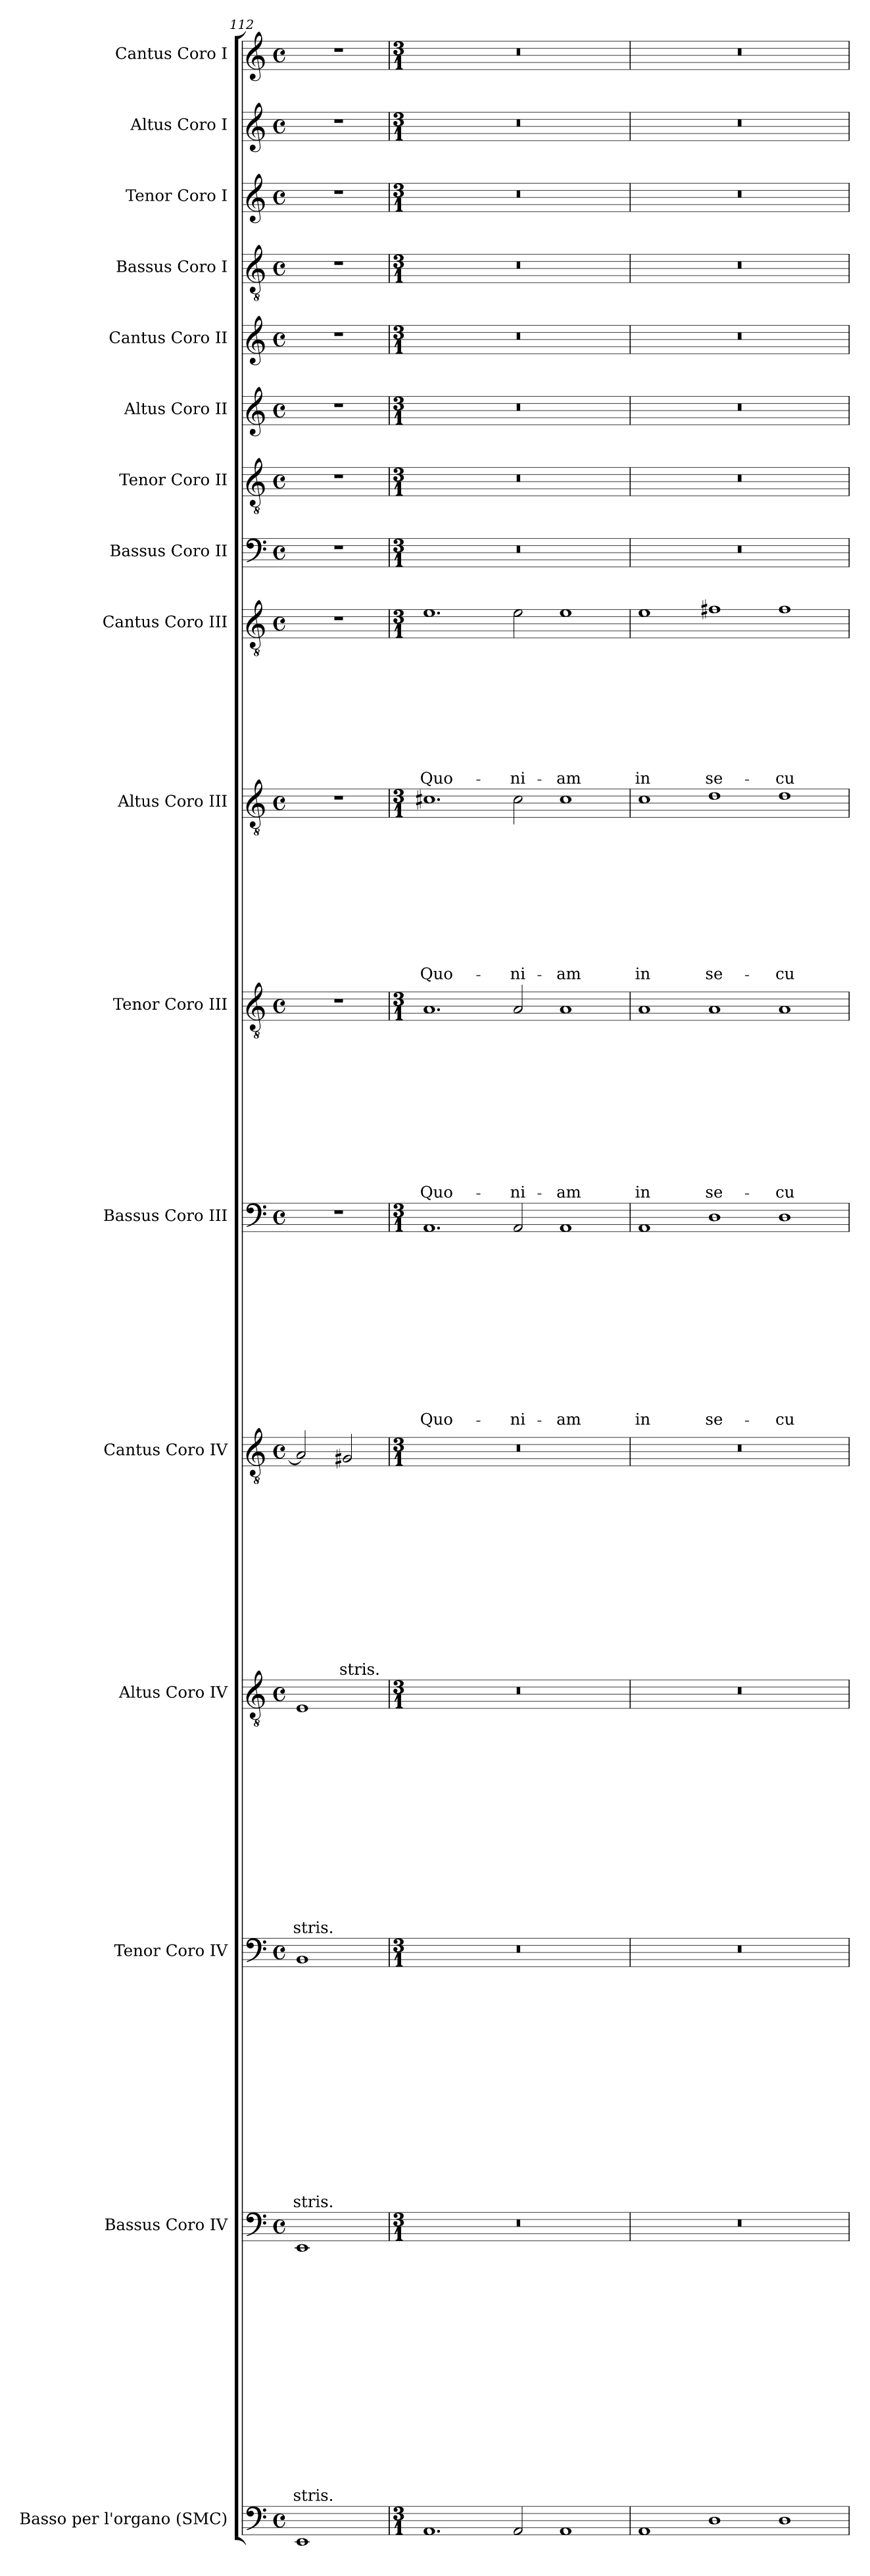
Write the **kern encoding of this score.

**kern	**kern	**text	**text	**text	**text	**text	**text	**text	**text	**text	**text	**text	**text	**text	**text	**text	**text	**kern	**text	**text	**text	**text	**text	**text	**text	**text	**text	**text	**text	**text	**text	**text	**text	**kern	**text	**text	**text	**text	**text	**text	**text	**text	**text	**text	**text	**text	**text	**text	**kern	**text	**text	**text	**text	**text	**text	**text	**text	**text	**text	**text	**text	**text	**kern	**text	**text	**text	**text	**text	**text	**text	**text	**text	**text	**text	**text	**kern	**text	**text	**text	**text	**text	**text	**text	**text	**text	**text	**text	**kern	**text	**text	**text	**text	**text	**text	**text	**text	**text	**text	**kern	**text	**text	**text	**text	**text	**text	**text	**text	**text	**kern	**kern	**kern	**kern	**kern	**kern	**kern	**kern
*part17	*part16	*part16	*part16	*part16	*part16	*part16	*part16	*part16	*part16	*part16	*part16	*part16	*part16	*part16	*part16	*part16	*part16	*part15	*part15	*part15	*part15	*part15	*part15	*part15	*part15	*part15	*part15	*part15	*part15	*part15	*part15	*part15	*part15	*part14	*part14	*part14	*part14	*part14	*part14	*part14	*part14	*part14	*part14	*part14	*part14	*part14	*part14	*part14	*part13	*part13	*part13	*part13	*part13	*part13	*part13	*part13	*part13	*part13	*part13	*part13	*part13	*part13	*part12	*part12	*part12	*part12	*part12	*part12	*part12	*part12	*part12	*part12	*part12	*part12	*part12	*part11	*part11	*part11	*part11	*part11	*part11	*part11	*part11	*part11	*part11	*part11	*part11	*part10	*part10	*part10	*part10	*part10	*part10	*part10	*part10	*part10	*part10	*part10	*part9	*part9	*part9	*part9	*part9	*part9	*part9	*part9	*part9	*part9	*part8	*part7	*part6	*part5	*part4	*part3	*part2	*part1
*staff17	*staff16	*staff16	*staff16	*staff16	*staff16	*staff16	*staff16	*staff16	*staff16	*staff16	*staff16	*staff16	*staff16	*staff16	*staff16	*staff16	*staff16	*staff15	*staff15	*staff15	*staff15	*staff15	*staff15	*staff15	*staff15	*staff15	*staff15	*staff15	*staff15	*staff15	*staff15	*staff15	*staff15	*staff14	*staff14	*staff14	*staff14	*staff14	*staff14	*staff14	*staff14	*staff14	*staff14	*staff14	*staff14	*staff14	*staff14	*staff14	*staff13	*staff13	*staff13	*staff13	*staff13	*staff13	*staff13	*staff13	*staff13	*staff13	*staff13	*staff13	*staff13	*staff13	*staff12	*staff12	*staff12	*staff12	*staff12	*staff12	*staff12	*staff12	*staff12	*staff12	*staff12	*staff12	*staff12	*staff11	*staff11	*staff11	*staff11	*staff11	*staff11	*staff11	*staff11	*staff11	*staff11	*staff11	*staff11	*staff10	*staff10	*staff10	*staff10	*staff10	*staff10	*staff10	*staff10	*staff10	*staff10	*staff10	*staff9	*staff9	*staff9	*staff9	*staff9	*staff9	*staff9	*staff9	*staff9	*staff9	*staff8	*staff7	*staff6	*staff5	*staff4	*staff3	*staff2	*staff1
*I"Basso per l'organo (SMC)	*I"Bassus  Coro IV	*	*	*	*	*	*	*	*	*	*	*	*	*	*	*	*	*I"Tenor Coro IV	*	*	*	*	*	*	*	*	*	*	*	*	*	*	*	*I"Altus  Coro IV	*	*	*	*	*	*	*	*	*	*	*	*	*	*	*I"Cantus  Coro IV	*	*	*	*	*	*	*	*	*	*	*	*	*	*I"Bassus  Coro III	*	*	*	*	*	*	*	*	*	*	*	*	*I"Tenor  Coro III	*	*	*	*	*	*	*	*	*	*	*	*I"Altus  Coro III	*	*	*	*	*	*	*	*	*	*	*I"Cantus  Coro III	*	*	*	*	*	*	*	*	*	*I"Bassus  Coro II	*I"Tenor Coro II	*I"Altus  Coro II	*I"Cantus  Coro II	*I"Bassus  Coro I	*I"Tenor  Coro I	*I"Altus Coro I	*I"Cantus  Coro I
*clefF4	*clefF4	*	*	*	*	*	*	*	*	*	*	*	*	*	*	*	*	*clefF4	*	*	*	*	*	*	*	*	*	*	*	*	*	*	*	*clefGv2	*	*	*	*	*	*	*	*	*	*	*	*	*	*	*clefGv2	*	*	*	*	*	*	*	*	*	*	*	*	*	*clefF4	*	*	*	*	*	*	*	*	*	*	*	*	*clefGv2	*	*	*	*	*	*	*	*	*	*	*	*clefGv2	*	*	*	*	*	*	*	*	*	*	*clefGv2	*	*	*	*	*	*	*	*	*	*clefF4	*clefGv2	*clefG2	*clefG2	*clefGv2	*clefG2	*clefG2	*clefG2
*k[]	*k[]	*	*	*	*	*	*	*	*	*	*	*	*	*	*	*	*	*k[]	*	*	*	*	*	*	*	*	*	*	*	*	*	*	*	*k[]	*	*	*	*	*	*	*	*	*	*	*	*	*	*	*k[]	*	*	*	*	*	*	*	*	*	*	*	*	*	*k[]	*	*	*	*	*	*	*	*	*	*	*	*	*k[]	*	*	*	*	*	*	*	*	*	*	*	*k[]	*	*	*	*	*	*	*	*	*	*	*k[]	*	*	*	*	*	*	*	*	*	*k[]	*k[]	*k[]	*k[]	*k[]	*k[]	*k[]	*k[]
*C:	*C:	*	*	*	*	*	*	*	*	*	*	*	*	*	*	*	*	*C:	*	*	*	*	*	*	*	*	*	*	*	*	*	*	*	*C:	*	*	*	*	*	*	*	*	*	*	*	*	*	*	*C:	*	*	*	*	*	*	*	*	*	*	*	*	*	*C:	*	*	*	*	*	*	*	*	*	*	*	*	*C:	*	*	*	*	*	*	*	*	*	*	*	*C:	*	*	*	*	*	*	*	*	*	*	*C:	*	*	*	*	*	*	*	*	*	*C:	*C:	*C:	*C:	*C:	*C:	*C:	*C:
*M4/4	*M4/4	*	*	*	*	*	*	*	*	*	*	*	*	*	*	*	*	*M4/4	*	*	*	*	*	*	*	*	*	*	*	*	*	*	*	*M4/4	*	*	*	*	*	*	*	*	*	*	*	*	*	*	*M4/4	*	*	*	*	*	*	*	*	*	*	*	*	*	*M4/4	*	*	*	*	*	*	*	*	*	*	*	*	*M4/4	*	*	*	*	*	*	*	*	*	*	*	*M4/4	*	*	*	*	*	*	*	*	*	*	*M4/4	*	*	*	*	*	*	*	*	*	*M4/4	*M4/4	*M4/4	*M4/4	*M4/4	*M4/4	*M4/4	*M4/4
*met(c)	*met(c)	*	*	*	*	*	*	*	*	*	*	*	*	*	*	*	*	*met(c)	*	*	*	*	*	*	*	*	*	*	*	*	*	*	*	*met(c)	*	*	*	*	*	*	*	*	*	*	*	*	*	*	*met(c)	*	*	*	*	*	*	*	*	*	*	*	*	*	*met(c)	*	*	*	*	*	*	*	*	*	*	*	*	*met(c)	*	*	*	*	*	*	*	*	*	*	*	*met(c)	*	*	*	*	*	*	*	*	*	*	*met(c)	*	*	*	*	*	*	*	*	*	*met(c)	*met(c)	*met(c)	*met(c)	*met(c)	*met(c)	*met(c)	*met(c)
=112	=112	=112	=112	=112	=112	=112	=112	=112	=112	=112	=112	=112	=112	=112	=112	=112	=112	=112	=112	=112	=112	=112	=112	=112	=112	=112	=112	=112	=112	=112	=112	=112	=112	=112	=112	=112	=112	=112	=112	=112	=112	=112	=112	=112	=112	=112	=112	=112	=112	=112	=112	=112	=112	=112	=112	=112	=112	=112	=112	=112	=112	=112	=112	=112	=112	=112	=112	=112	=112	=112	=112	=112	=112	=112	=112	=112	=112	=112	=112	=112	=112	=112	=112	=112	=112	=112	=112	=112	=112	=112	=112	=112	=112	=112	=112	=112	=112	=112	=112	=112	=112	=112	=112	=112	=112	=112	=112	=112	=112	=112	=112	=112	=112	=112	=112	=112
1EE	1EE	.	.	.	.	.	.	.	.	.	.	.	.	.	.	.	-stris.	1BB	.	.	.	.	.	.	.	.	.	.	.	.	.	.	-stris.	1E	.	.	.	.	.	.	.	.	.	.	.	.	.	-stris.	2A/]	.	.	.	.	.	.	.	.	.	.	.	.	.	1r	.	.	.	.	.	.	.	.	.	.	.	.	1r	.	.	.	.	.	.	.	.	.	.	.	1r	.	.	.	.	.	.	.	.	.	.	1r	.	.	.	.	.	.	.	.	.	1r	1r	1r	1r	1r	1r	1r	1r
.	.	.	.	.	.	.	.	.	.	.	.	.	.	.	.	.	.	.	.	.	.	.	.	.	.	.	.	.	.	.	.	.	.	.	.	.	.	.	.	.	.	.	.	.	.	.	.	.	2G#X/	.	.	.	.	.	.	.	.	.	.	.	.	-stris.	.	.	.	.	.	.	.	.	.	.	.	.	.	.	.	.	.	.	.	.	.	.	.	.	.	.	.	.	.	.	.	.	.	.	.	.	.	.	.	.	.	.	.	.	.	.	.	.	.	.	.	.	.	.
!!LO:PB:g=z
=113	=113	=113	=113	=113	=113	=113	=113	=113	=113	=113	=113	=113	=113	=113	=113	=113	=113	=113	=113	=113	=113	=113	=113	=113	=113	=113	=113	=113	=113	=113	=113	=113	=113	=113	=113	=113	=113	=113	=113	=113	=113	=113	=113	=113	=113	=113	=113	=113	=113	=113	=113	=113	=113	=113	=113	=113	=113	=113	=113	=113	=113	=113	=113	=113	=113	=113	=113	=113	=113	=113	=113	=113	=113	=113	=113	=113	=113	=113	=113	=113	=113	=113	=113	=113	=113	=113	=113	=113	=113	=113	=113	=113	=113	=113	=113	=113	=113	=113	=113	=113	=113	=113	=113	=113	=113	=113	=113	=113	=113	=113	=113	=113	=113	=113	=113	=113
*M3/1	*M3/1	*	*	*	*	*	*	*	*	*	*	*	*	*	*	*	*	*M3/1	*	*	*	*	*	*	*	*	*	*	*	*	*	*	*	*M3/1	*	*	*	*	*	*	*	*	*	*	*	*	*	*	*M3/1	*	*	*	*	*	*	*	*	*	*	*	*	*	*M3/1	*	*	*	*	*	*	*	*	*	*	*	*	*M3/1	*	*	*	*	*	*	*	*	*	*	*	*M3/1	*	*	*	*	*	*	*	*	*	*	*M3/1	*	*	*	*	*	*	*	*	*	*M3/1	*M3/1	*M3/1	*M3/1	*M3/1	*M3/1	*M3/1	*M3/1
1.AA	0.r	.	.	.	.	.	.	.	.	.	.	.	.	.	.	.	.	0.r	.	.	.	.	.	.	.	.	.	.	.	.	.	.	.	0.r	.	.	.	.	.	.	.	.	.	.	.	.	.	.	0.r	.	.	.	.	.	.	.	.	.	.	.	.	.	1.AA	.	.	.	.	.	.	.	.	.	.	.	Quo-	1.A	.	.	.	.	.	.	.	.	.	.	Quo-	1.c#X	.	.	.	.	.	.	.	.	.	Quo-	1.e	.	.	.	.	.	.	.	.	Quo-	0.r	0.r	0.r	0.r	0.r	0.r	0.r	0.r
2AA/	.	.	.	.	.	.	.	.	.	.	.	.	.	.	.	.	.	.	.	.	.	.	.	.	.	.	.	.	.	.	.	.	.	.	.	.	.	.	.	.	.	.	.	.	.	.	.	.	.	.	.	.	.	.	.	.	.	.	.	.	.	.	2AA/	.	.	.	.	.	.	.	.	.	.	.	-ni-	2A/	.	.	.	.	.	.	.	.	.	.	-ni-	2c#\	.	.	.	.	.	.	.	.	.	-ni-	2e\	.	.	.	.	.	.	.	.	-ni-	.	.	.	.	.	.	.	.
1AA	.	.	.	.	.	.	.	.	.	.	.	.	.	.	.	.	.	.	.	.	.	.	.	.	.	.	.	.	.	.	.	.	.	.	.	.	.	.	.	.	.	.	.	.	.	.	.	.	.	.	.	.	.	.	.	.	.	.	.	.	.	.	1AA	.	.	.	.	.	.	.	.	.	.	.	-am	1A	.	.	.	.	.	.	.	.	.	.	-am	1c#	.	.	.	.	.	.	.	.	.	-am	1e	.	.	.	.	.	.	.	.	-am	.	.	.	.	.	.	.	.
=114	=114	=114	=114	=114	=114	=114	=114	=114	=114	=114	=114	=114	=114	=114	=114	=114	=114	=114	=114	=114	=114	=114	=114	=114	=114	=114	=114	=114	=114	=114	=114	=114	=114	=114	=114	=114	=114	=114	=114	=114	=114	=114	=114	=114	=114	=114	=114	=114	=114	=114	=114	=114	=114	=114	=114	=114	=114	=114	=114	=114	=114	=114	=114	=114	=114	=114	=114	=114	=114	=114	=114	=114	=114	=114	=114	=114	=114	=114	=114	=114	=114	=114	=114	=114	=114	=114	=114	=114	=114	=114	=114	=114	=114	=114	=114	=114	=114	=114	=114	=114	=114	=114	=114	=114	=114	=114	=114	=114	=114	=114	=114	=114	=114	=114	=114	=114
1AA	0.r	.	.	.	.	.	.	.	.	.	.	.	.	.	.	.	.	0.r	.	.	.	.	.	.	.	.	.	.	.	.	.	.	.	0.r	.	.	.	.	.	.	.	.	.	.	.	.	.	.	0.r	.	.	.	.	.	.	.	.	.	.	.	.	.	1AA	.	.	.	.	.	.	.	.	.	.	.	in	1A	.	.	.	.	.	.	.	.	.	.	in	1c	.	.	.	.	.	.	.	.	.	in	1e	.	.	.	.	.	.	.	.	in	0.r	0.r	0.r	0.r	0.r	0.r	0.r	0.r
1D	.	.	.	.	.	.	.	.	.	.	.	.	.	.	.	.	.	.	.	.	.	.	.	.	.	.	.	.	.	.	.	.	.	.	.	.	.	.	.	.	.	.	.	.	.	.	.	.	.	.	.	.	.	.	.	.	.	.	.	.	.	.	1D	.	.	.	.	.	.	.	.	.	.	.	se-	1A	.	.	.	.	.	.	.	.	.	.	se-	1d	.	.	.	.	.	.	.	.	.	se-	1f#X	.	.	.	.	.	.	.	.	se-	.	.	.	.	.	.	.	.
1D	.	.	.	.	.	.	.	.	.	.	.	.	.	.	.	.	.	.	.	.	.	.	.	.	.	.	.	.	.	.	.	.	.	.	.	.	.	.	.	.	.	.	.	.	.	.	.	.	.	.	.	.	.	.	.	.	.	.	.	.	.	.	1D	.	.	.	.	.	.	.	.	.	.	.	-cu-	1A	.	.	.	.	.	.	.	.	.	.	-cu-	1d	.	.	.	.	.	.	.	.	.	-cu-	1f#	.	.	.	.	.	.	.	.	-cu-	.	.	.	.	.	.	.	.
=	=	=	=	=	=	=	=	=	=	=	=	=	=	=	=	=	=	=	=	=	=	=	=	=	=	=	=	=	=	=	=	=	=	=	=	=	=	=	=	=	=	=	=	=	=	=	=	=	=	=	=	=	=	=	=	=	=	=	=	=	=	=	=	=	=	=	=	=	=	=	=	=	=	=	=	=	=	=	=	=	=	=	=	=	=	=	=	=	=	=	=	=	=	=	=	=	=	=	=	=	=	=	=	=	=	=	=	=	=	=	=	=	=	=	=	=
*-	*-	*-	*-	*-	*-	*-	*-	*-	*-	*-	*-	*-	*-	*-	*-	*-	*-	*-	*-	*-	*-	*-	*-	*-	*-	*-	*-	*-	*-	*-	*-	*-	*-	*-	*-	*-	*-	*-	*-	*-	*-	*-	*-	*-	*-	*-	*-	*-	*-	*-	*-	*-	*-	*-	*-	*-	*-	*-	*-	*-	*-	*-	*-	*-	*-	*-	*-	*-	*-	*-	*-	*-	*-	*-	*-	*-	*-	*-	*-	*-	*-	*-	*-	*-	*-	*-	*-	*-	*-	*-	*-	*-	*-	*-	*-	*-	*-	*-	*-	*-	*-	*-	*-	*-	*-	*-	*-	*-	*-	*-	*-	*-	*-	*-	*-	*-
